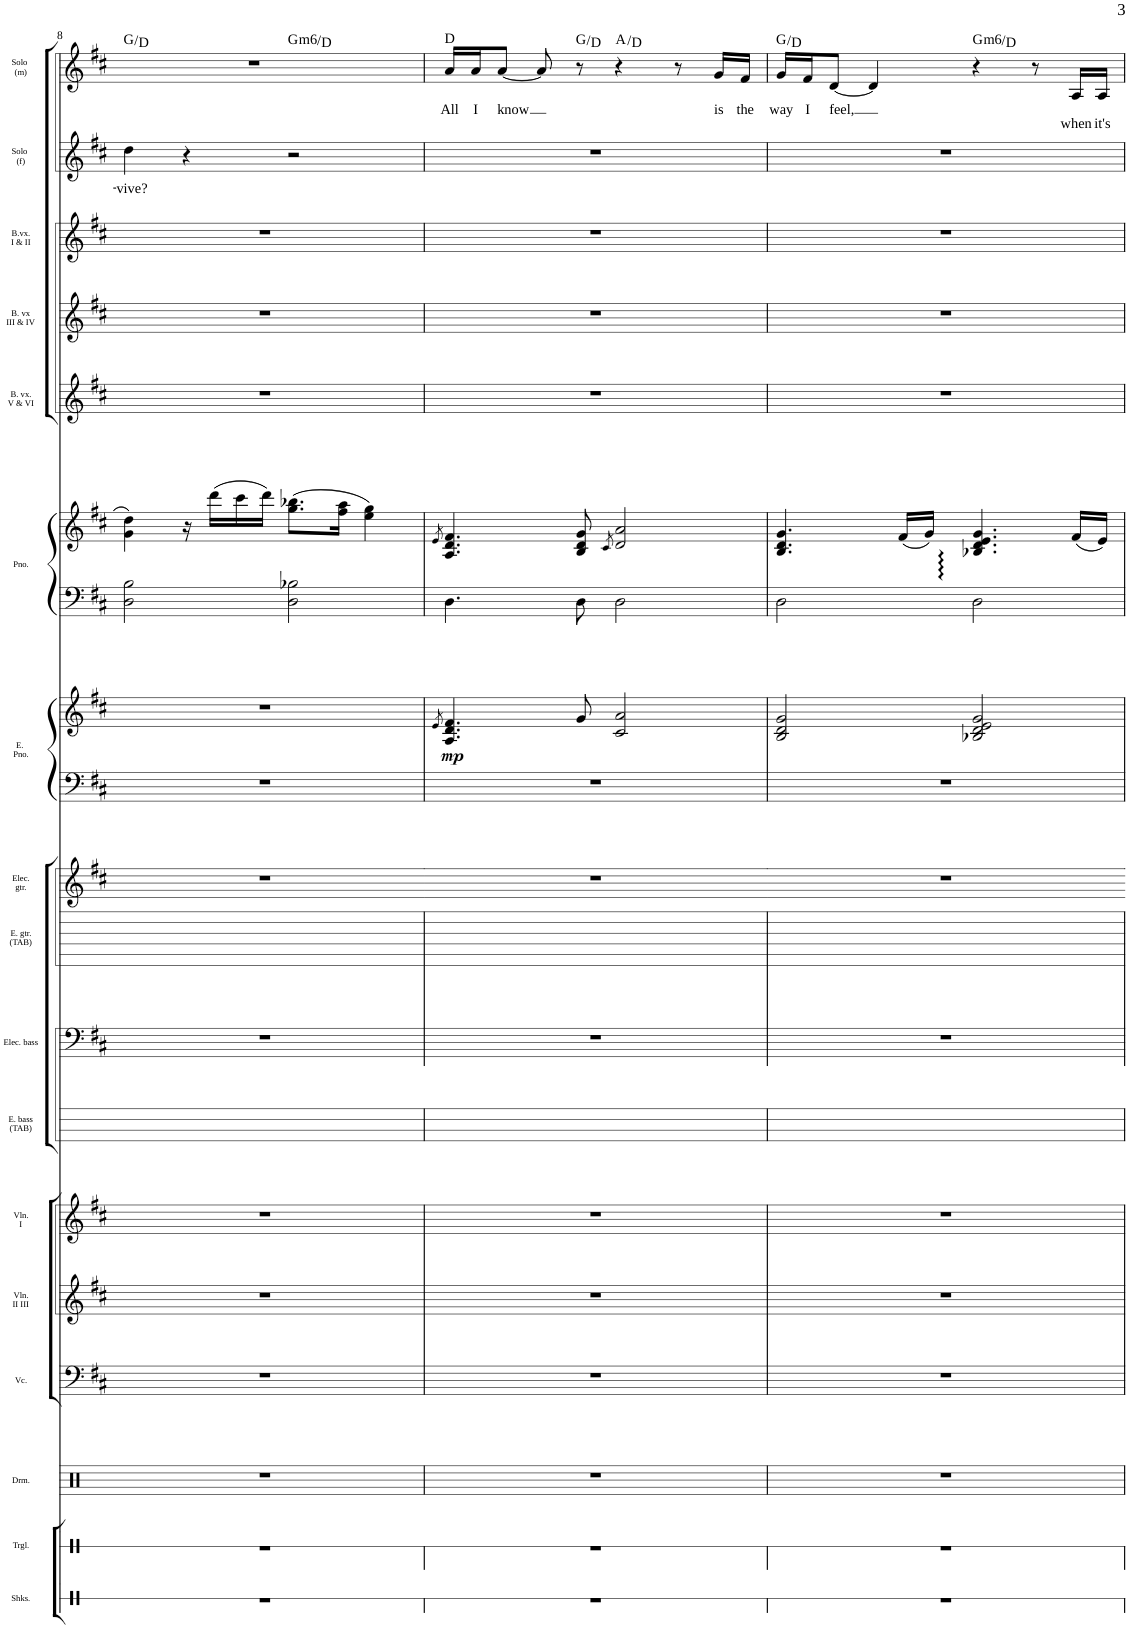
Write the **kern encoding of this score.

**kern	**kern	**kern	**kern	**kern	**kern	**kern	**kern	**kern	**kern	**kern	**kern	**dynam	**kern	**kern	**kern	**kern	**kern	**kern	**text	**kern	**text	**harte
*part17	*part16	*part15	*part14	*part13	*part12	*part11	*part10	*part9	*part8	*part7	*part7	*part7	*part6	*part6	*part5	*part4	*part3	*part2	*part2	*part1	*part1	*part1
*staff19	*staff18	*staff17	*staff16	*staff15	*staff14	*staff13	*staff12	*staff11	*staff10	*staff9	*staff8	*staff8/9	*staff7	*staff6	*staff5	*staff4	*staff3	*staff2	*staff2	*staff1	*staff1	*
*I"Shakers	*I"Triangle	*I"Drums	*I"Cello	*I"Violin II III	*I"Violin I	*I"E. bass (TAB)	*I"E. bass	*I"E. gtr. (TAB)	*I"Electric  guitar	*I"Electric  Piano	*	*	*I"Piano	*	*I"Back. voc. V &amp; VI	*I"Back. voc. III &amp; IV	*I"Back. voc. I &amp; II	*I"Solo   (f)	*	*I"Solo   (m)	*	*
*I'Shks.	*I'Trgl.	*I'Drm.	*	*I'Vln. II III	*I'Vln. I	*I'E. bass  (TAB)	*	*I'E. gtr. (TAB)	*I'Elec. gtr.	*I'E.   Pno.	*	*	*I'Pno.	*	*	*	*	*I'Solo   (f)	*	*I'Solo   (m)	*	*
!!LO:PB:g=z
*clefX	*clefX	*clefX	*clefF4	*clefG2	*clefG2	*	*clefF4	*	*clefG2	*clefF4	*clefG2	*	*clefF4	*clefG2	*clefG2	*clefG2	*clefG2	*clefG2	*	*clefG2	*	*
*	*	*	*	*	*	*	*Trd7c12	*	*Trd7c12	*	*	*	*	*	*	*	*	*Trd5c9	*	*Trd8c14	*	*
*k[f#c#]	*k[f#c#]	*k[f#c#]	*k[f#c#]	*k[f#c#]	*k[f#c#]	*k[f#c#]	*k[f#c#]	*k[f#c#]	*k[f#c#]	*k[f#c#]	*k[f#c#]	*	*k[f#c#]	*k[f#c#]	*k[f#c#]	*k[f#c#]	*k[f#c#]	*k[f#c#]	*	*k[f#c#]	*	*
*D:	*D:	*D:	*D:	*D:	*D:	*D:	*D:	*D:	*D:	*D:	*D:	*	*D:	*D:	*D:	*D:	*D:	*D:	*	*D:	*	*
*M4/4	*M4/4	*M4/4	*M4/4	*M4/4	*M4/4	*	*M4/4	*	*M4/4	*M4/4	*M4/4	*	*M4/4	*M4/4	*M4/4	*M4/4	*M4/4	*M4/4	*	*M4/4	*	*
=8	=8	=8	=8	=8	=8	=8	=8	=8	=8	=8	=8	=8	=8	=8	=8	=8	=8	=8	=8	=8	=8	=8
!	!	!	!	!	!	!	!	!	!	!	!	!	!	!	!	!	!	!	!LO:LY:b	!	!	!
*	*	*	*	*	*	*	*	*	*	*	*	*	*	*	*	*	*	*	*	*^	*	*
1r	1r	1r	1r	1r	1r	1ryy	1r	1ryy	1r	1r	1r	.	2D\ 2B\	4g\ 4dd\	1r	1r	1r	4dd\	-vive?	1r	2ryy	.	G:maj/5
.	.	.	.	.	.	.	.	.	.	.	.	.	.	16r	.	.	.	4r	.	.	.	.	.
.	.	.	.	.	.	.	.	.	.	.	.	.	.	(16ddd\LL	.	.	.	.	.	.	.	.	.
.	.	.	.	.	.	.	.	.	.	.	.	.	.	16ccc#\	.	.	.	.	.	.	.	.	.
.	.	.	.	.	.	.	.	.	.	.	.	.	.	16ddd\JJ)	.	.	.	.	.	.	.	.	.
!	!	!	!	!	!	!	!	!	!	!	!	!	!	!	!	!	!	!	!	!	!	!	!LO:H:kt=m6
.	.	.	.	.	.	.	.	.	.	.	.	.	2D\ 2B-X\	(8.gg\ 8.bb-X\L	.	.	.	2r	.	.	2ryy	.	G:min6/5
.	.	.	.	.	.	.	.	.	.	.	.	.	.	16ff#\ 16aa\Jk	.	.	.	.	.	.	.	.	.
.	.	.	.	.	.	.	.	.	.	.	.	.	.	4ee\ 4gg\)	.	.	.	.	.	.	.	.	.
*	*	*	*	*	*	*	*	*	*	*	*	*	*	*	*	*	*	*	*	*v	*v	*	*
=9	=9	=9	=9	=9	=9	=9	=9	=9	=9	=9	=9	=9	=9	=9	=9	=9	=9	=9	=9	=9	=9	=9
.	.	.	.	.	.	.	.	.	.	.	8qe/	.	.	8qe/	.	.	.	.	.	.	.	.
!	!	!	!	!	!	!	!	!	!	!	!	!LO:DY:b	!	!	!	!	!	!	!	!	!LO:LY:b	!
1r	1r	1r	1r	1r	1r	1ryy	1r	1ryy	1r	1r	4.A/ 4.d/ 4.f#/	mp	4.D\	4.A/ 4.d/ 4.f#/	1r	1r	1r	1r	.	16a/LL	All	D:maj
!	!	!	!	!	!	!	!	!	!	!	!	!	!	!	!	!	!	!	!	!	!LO:LY:b	!
.	.	.	.	.	.	.	.	.	.	.	.	.	.	.	.	.	.	.	.	16a/J	I	.
!	!	!	!	!	!	!	!	!	!	!	!	!	!	!	!	!	!	!	!	!	!LO:LY:b	!
.	.	.	.	.	.	.	.	.	.	.	.	.	.	.	.	.	.	.	.	[8a/J	know	.
.	.	.	.	.	.	.	.	.	.	.	.	.	.	.	.	.	.	.	.	8a/]	.	.
.	.	.	.	.	.	.	.	.	.	.	8g/	.	8D\	8B/ 8d/ 8g/	.	.	.	.	.	8r	.	G:maj/5
.	.	.	.	.	.	.	.	.	.	.	.	.	.	8qc#/	.	.	.	.	.	.	.	.
.	.	.	.	.	.	.	.	.	.	.	2c#/ 2a/	.	2D\	2d/ 2a/	.	.	.	.	.	4r	.	A:maj/4
.	.	.	.	.	.	.	.	.	.	.	.	.	.	.	.	.	.	.	.	8r	.	.
!	!	!	!	!	!	!	!	!	!	!	!	!	!	!	!	!	!	!	!	!	!LO:LY:b	!
.	.	.	.	.	.	.	.	.	.	.	.	.	.	.	.	.	.	.	.	16g/LL	is	.
!	!	!	!	!	!	!	!	!	!	!	!	!	!	!	!	!	!	!	!	!	!LO:LY:b	!
.	.	.	.	.	.	.	.	.	.	.	.	.	.	.	.	.	.	.	.	16f#/JJ	the	.
=10	=10	=10	=10	=10	=10	=10	=10	=10	=10	=10	=10	=10	=10	=10	=10	=10	=10	=10	=10	=10	=10	=10
!	!	!	!	!	!	!	!	!	!	!	!	!	!	!	!	!	!	!	!	!	!LO:LY:b	!
1r	1r	1r	1r	1r	1r	1ryy	1r	1ryy	1r	1r	2B/ 2d/ 2g/	.	2D\	4.B/ 4.d/ 4.g/	1r	1r	1r	1r	.	16g/LL	way	G:maj/5
!	!	!	!	!	!	!	!	!	!	!	!	!	!	!	!	!	!	!	!	!	!LO:LY:b	!
.	.	.	.	.	.	.	.	.	.	.	.	.	.	.	.	.	.	.	.	16f#/J	I	.
!	!	!	!	!	!	!	!	!	!	!	!	!	!	!	!	!	!	!	!	!	!LO:LY:b	!
.	.	.	.	.	.	.	.	.	.	.	.	.	.	.	.	.	.	.	.	[8d/J	feel,	.
.	.	.	.	.	.	.	.	.	.	.	.	.	.	.	.	.	.	.	.	4d/]	.	.
.	.	.	.	.	.	.	.	.	.	.	.	.	.	(16f#/LL	.	.	.	.	.	.	.	.
.	.	.	.	.	.	.	.	.	.	.	.	.	.	16g/JJ)	.	.	.	.	.	.	.	.
!	!	!	!	!	!	!	!	!	!	!	!	!	!	!	!	!	!	!	!	!	!	!LO:H:kt=m6
.	.	.	.	.	.	.	.	.	.	.	2B-X/ 2d/ 2e/ 2g/	.	2D\	4.B-X/ 4.d/ 4.e/ 4.g/	.	.	.	.	.	4r	.	G:min6/5
.	.	.	.	.	.	.	.	.	.	.	.	.	.	.	.	.	.	.	.	8r	.	.
!	!	!	!	!	!	!	!	!	!	!	!	!	!	!	!	!	!	!	!	!	!LO:LY:b	!
.	.	.	.	.	.	.	.	.	.	.	.	.	.	(16f#/LL	.	.	.	.	.	16A/LL	when	.
!	!	!	!	!	!	!	!	!	!	!	!	!	!	!	!	!	!	!	!	!	!LO:LY:b	!
.	.	.	.	.	.	.	.	.	.	.	.	.	.	16e/JJ)	.	.	.	.	.	16A/JJ	it's	.
=	=	=	=	=	=	=	=	=	=	=	=	=	=	=	=	=	=	=	=	=	=	=
*-	*-	*-	*-	*-	*-	*-	*-	*-	*-	*-	*-	*-	*-	*-	*-	*-	*-	*-	*-	*-	*-	*-
